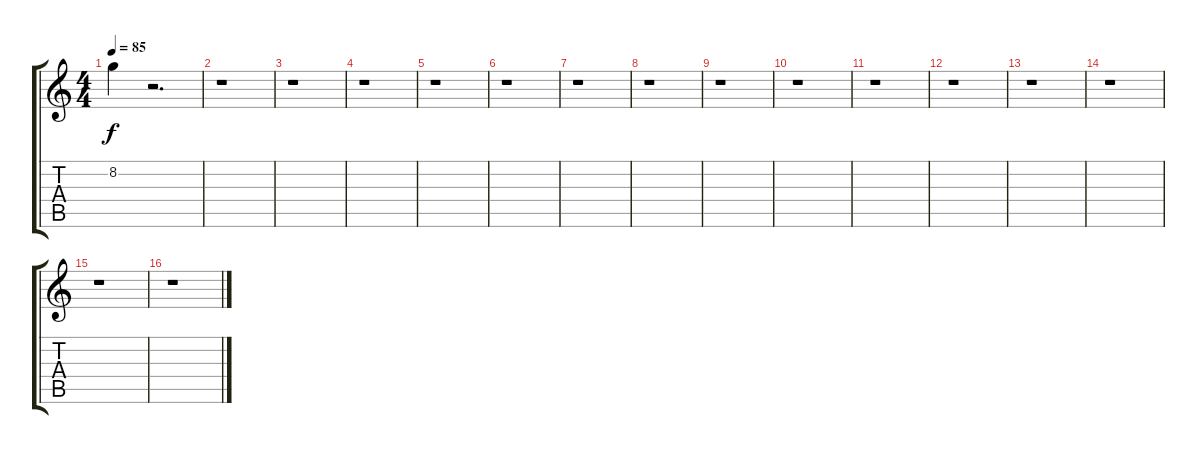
\track "" {instrument electricguitarclean}
\staff {score tabs}
\tuning (E4 B3 G3 D3 A2 E2) {hide}
\ts (4 4)
\tempo 85
\clef g2
\ks c
8.2{t}.4{dy f} r.2{d} |
r.1 |
r.1 |
r.1 |
r.1 |
r.1 |
r.1 |
r.1 |
r.1 |
r.1 |
r.1 |
r.1 |
r.1 |
r.1 |
r.1 |
r.1
